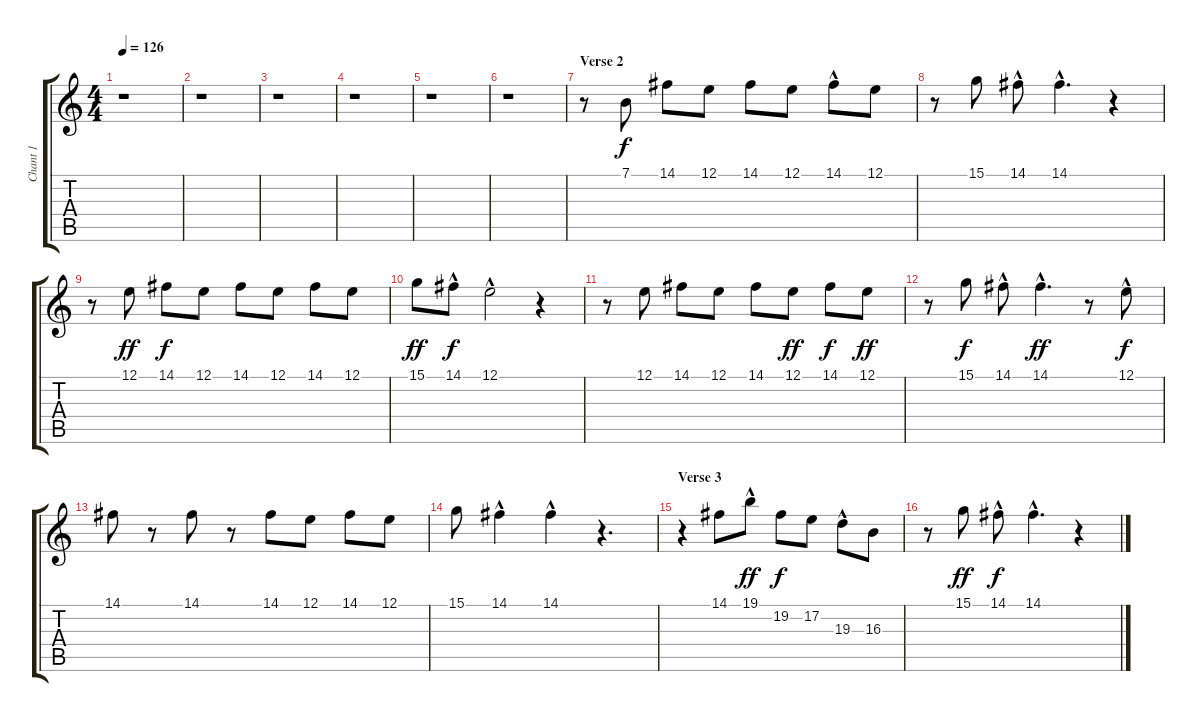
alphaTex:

\track ("Chant 1" "Chant 1") {instrument lead3calliope}
\staff {score tabs}
\tuning (E4 B3 G3 D3 A2 E2) {hide}
\ts (4 4)
\tempo 126
\clef g2
\ks c
r.1{dy f} |
r.1 |
r.1 |
r.1 |
r.1 |
r.1 |
\section ("" "Verse 2")
r.8 7.1.8 14.1.8 12.1.8 14.1.8 12.1.8 14.1{hac}.8 12.1.8 |
r.8 15.1.8 14.1{hac}.8 14.1{hac}.4{d} r.4 |
r.8 12.1.8{dy ff} 14.1.8{dy f} 12.1.8 14.1.8 12.1.8 14.1.8 12.1.8 |
15.1.8{dy ff} 14.1{hac}.8{dy f} 12.1{hac}.2 r.4 |
r.8 12.1.8 14.1.8 12.1.8 14.1.8 12.1.8{dy ff} 14.1.8{dy f} 12.1.8{dy ff} |
r.8 15.1.8{dy f} 14.1{hac}.8 14.1{hac}.4{d dy ff} r.8 12.1{hac}.8{dy f} |
14.1.8 r.8 14.1.8 r.8 14.1.8 12.1.8 14.1.8 12.1.8 |
15.1.8 14.1{hac}.4 14.1{hac}.4 r.4{d} |
\section ("" "Verse 3")
r.4 14.1.8 19.1{hac}.8{dy ff} 19.2.8{dy f} 17.2.8 19.3{hac}.8 16.3.8 |
r.8 15.1.8{dy ff} 14.1{hac}.8{dy f} 14.1{hac}.4{d} r.4
